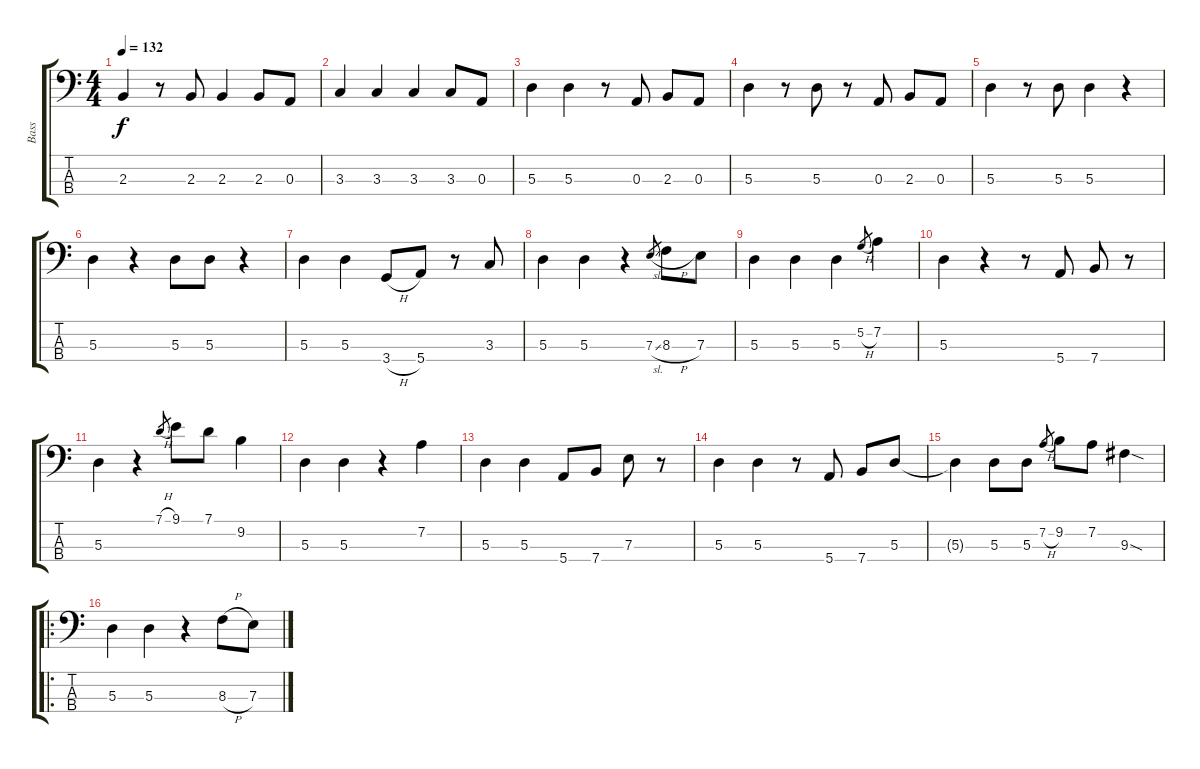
\track ("Bass" "Bass") {instrument electricbassfinger}
\staff {score tabs}
\tuning (G2 D2 A1 E1) {hide}
\ts (4 4)
\tempo 132
\clef f4
\ks c
2.3.4{dy f} r.8 2.3.8 2.3.4 2.3.8 0.3.8 |
3.3.4 3.3.4 3.3.4 3.3.8 0.3.8 |
5.3.4 5.3.4 r.8 0.3.8 2.3.8 0.3.8 |
5.3.4 r.8 5.3.8 r.8 0.3.8 2.3.8 0.3.8 |
5.3.4 r.8 5.3.8 5.3.4 r.4 |
5.3.4 r.4 5.3.8 5.3.8 r.4 |
5.3.4 5.3.4 3.4{h}.8 5.4.8 r.8 3.3.8 |
5.3.4 5.3.4 r.4 7.3{sl}.8{gr} 8.3{h}.8 7.3.8 |
5.3.4 5.3.4 5.3.4 5.2{h}.8{gr} 7.2.4 |
5.3.4 r.4 r.8 5.4.8 7.4.8 r.8 |
5.3.4 r.4 7.1{h}.8{gr} 9.1.8 7.1.8 9.2.4 |
5.3.4 5.3.4 r.4 7.2.4 |
5.3.4 5.3.4 5.4.8 7.4.8 7.3.8 r.8 |
5.3.4 5.3.4 r.8 5.4.8 7.4.8 5.3.8 |
5.3{t}.4 5.3.8 5.3.8 7.2{h}.8{gr} 9.2.8 7.2.8 9.3{sod}.4 |
\ro
5.3.4 5.3.4 r.4 8.3{h}.8 7.3.8
